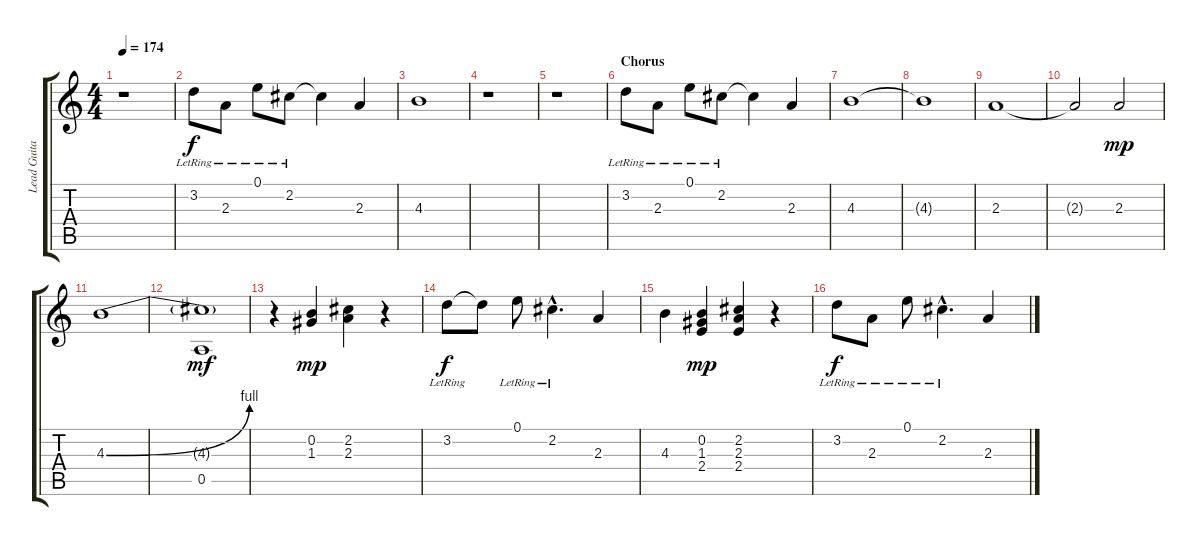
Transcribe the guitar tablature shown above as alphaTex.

\track ("Lead Guitar Clean" "Lead Guita") {instrument electricguitarclean}
\staff {score tabs}
\tuning (E4 B3 G3 D3 A2 E2) {hide}
\ts (4 4)
\tempo 174
\clef g2
\ks c
r.1{dy f} |
3.2{lr}.8 2.3{lr}.8 0.1{lr}.8 2.2{lr}.8 2.2{t}.4 2.3.4 |
4.3.1 |
r.1 |
r.1 |
\section ("" "Chorus")
3.2{lr}.8 2.3{lr}.8 0.1{lr}.8 2.2{lr}.8 2.2{t}.4 2.3.4 |
4.3.1 |
4.3{t}.1 |
2.3.1 |
2.3{t}.2 2.3.2{dy mp} |
4.3{be (bend 0 0 60 4)}.1 |
(4.3{t} 0.5).1{dy mf} |
r.4 (0.2 1.3).4{dy mp} (2.2 2.3).4 r.4 |
3.2{lr}.8{dy f} 3.2{t}.8 0.1{lr}.8 2.2{hac lr}.4{d} 2.3.4 |
4.3.4 (0.2 1.3 2.4).4{dy mp} (2.2 2.3 2.4).4 r.4 |
3.2{lr}.8{dy f} 2.3{lr}.8 0.1{lr}.8 2.2{hac lr}.4{d} 2.3.4
